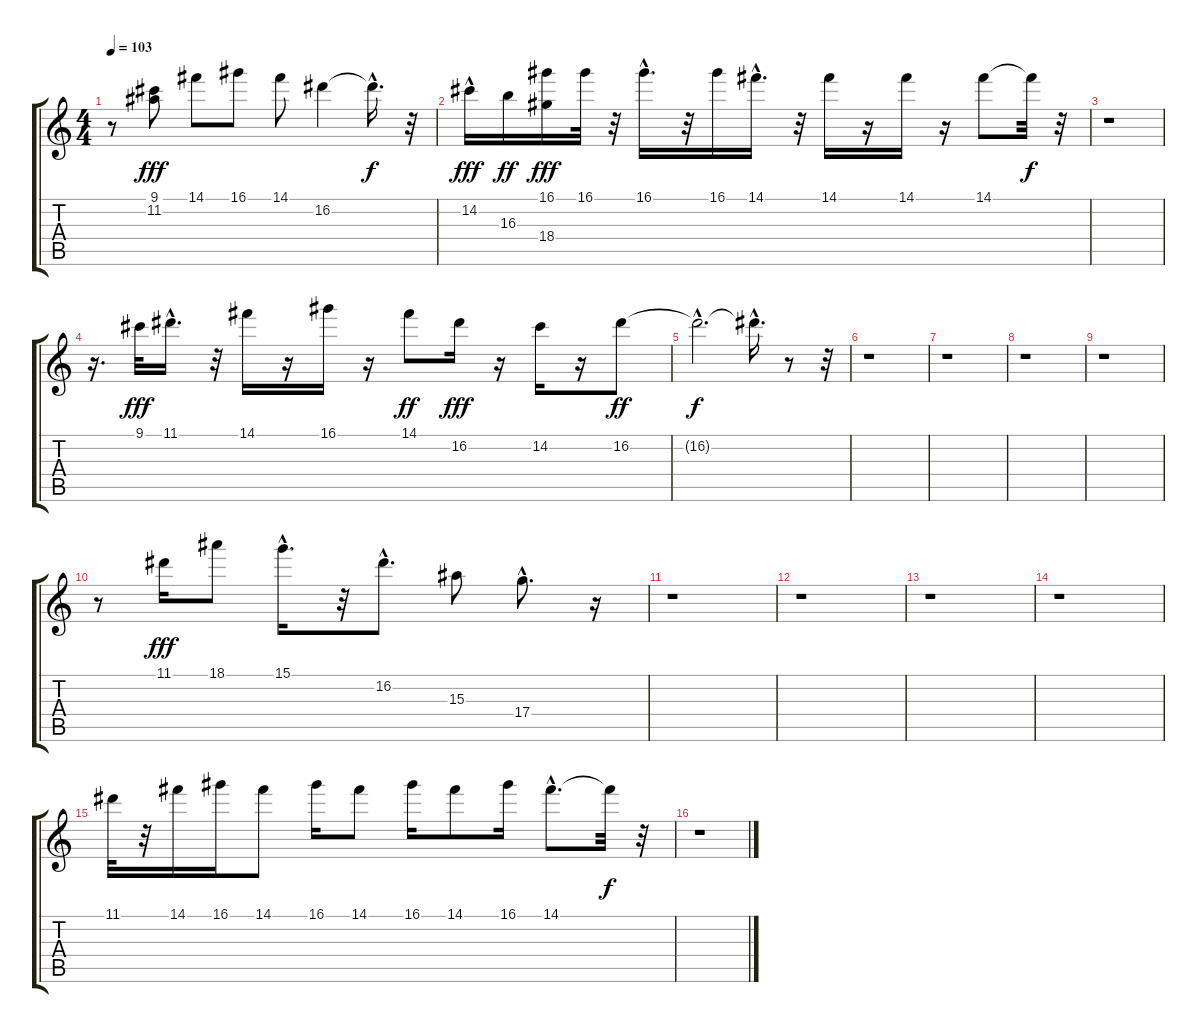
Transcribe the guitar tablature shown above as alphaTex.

\track "" {instrument overdrivenguitar}
\staff {score tabs}
\tuning (E4 B3 G3 D3 A2 E2) {hide}
\ts (4 4)
\tempo 103
\clef g2
\ks c
r.8{dy fff} (9.1 11.2).8 14.1.8 16.1.8 14.1.8 16.2.4 16.2{hac t}.16{d dy f} r.32 |
14.2{hac}.16{dy fff} 16.3.16{dy ff} (16.1 18.4).16{dy fff} 16.1.32 r.32 16.1{hac}.16{d} r.32 16.1.16 14.1{hac}.16{d} r.32 14.1.16 r.16 14.1.16 r.16 14.1.8 14.1{t}.32{dy f} r.32 |
r.1 |
r.16{d} 9.1.32{dy fff} 11.1{hac}.16{d} r.32 14.1.16 r.16 16.1.16 r.16 14.1.8{dy ff} 16.2.16{dy fff} r.16 14.2.16 r.16 16.2.8{dy ff} |
16.2{hac t}.2{d dy f} 16.2{hac t}.16{d} r.8 r.32 |
r.1 |
r.1 |
r.1 |
r.1 |
r.8 11.1.16{dy fff} 18.1.8 15.1{hac}.16{d} r.32 16.2{hac}.8{d} 15.3.8 17.4{hac}.8{d} r.16 |
r.1 |
r.1 |
r.1 |
r.1 |
11.1.32 r.32 14.1.16 16.1.16 14.1.8 16.1.16 14.1.8 16.1.16 14.1.8 16.1.16 14.1{hac}.8{d} 14.1{t}.32{dy f} r.32 |
r.1
